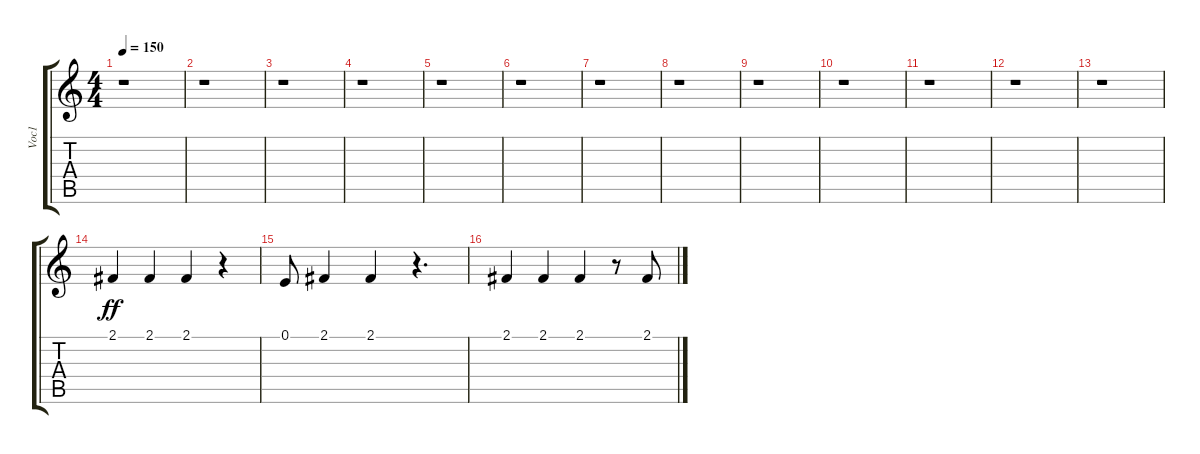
\track ("Voc1" "Voc1") {instrument acousticgrandpiano}
\staff {score tabs}
\tuning (E4 B3 G3 D3 A2 E2) {hide}
\ts (4 4)
\tempo 150
\clef g2
\ks c
r.1{dy ff} |
r.1 |
r.1 |
r.1 |
r.1 |
r.1 |
r.1 |
r.1 |
r.1 |
r.1 |
r.1 |
r.1 |
r.1 |
2.1.4 2.1.4 2.1.4 r.4 |
0.1.8 2.1.4 2.1.4 r.4{d} |
2.1.4 2.1.4 2.1.4 r.8 2.1.8
